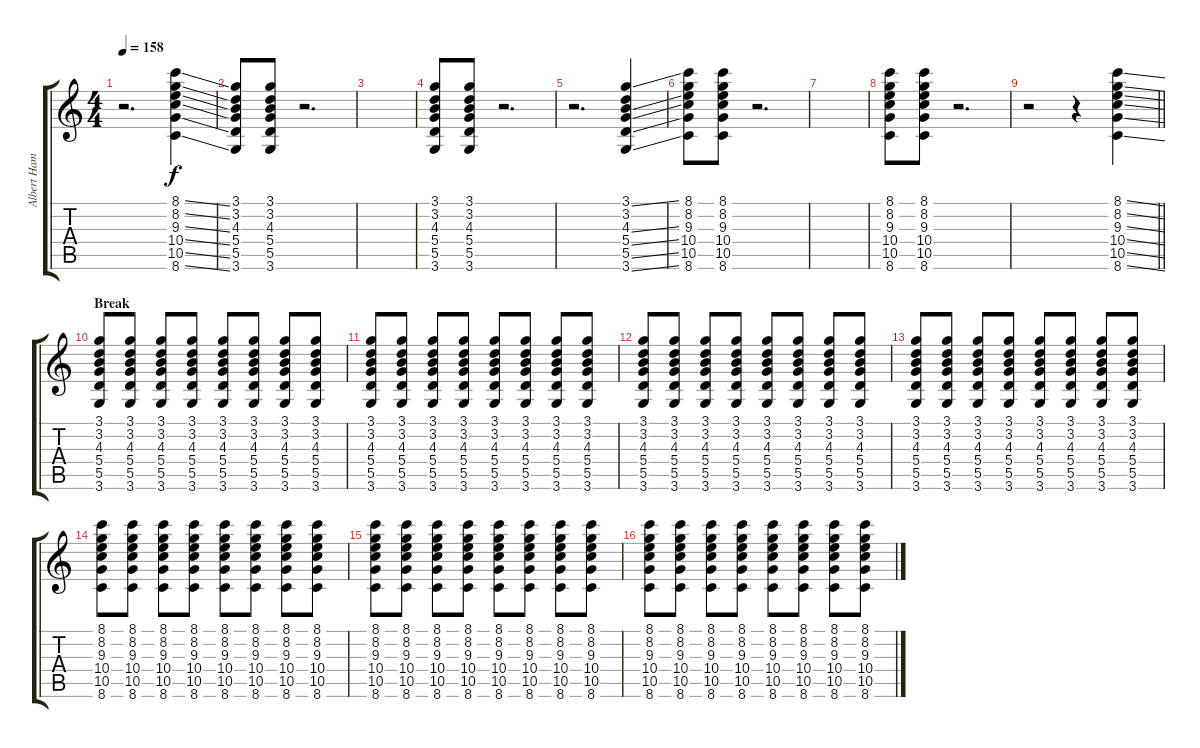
\track ("Albert Hammond Jr." "Albert Ham") {instrument overdrivenguitar}
\staff {score tabs}
\tuning (E4 B3 G3 D3 A2 E2) {hide}
\ts (4 4)
\tempo 158
\clef g2
\ks c
r.2{d dy f} (8.1{ss} 8.2{ss} 9.3{ss} 10.4{ss} 10.5{ss} 8.6{ss}).4 |
(3.1 3.2 4.3 5.4 5.5 3.6).8 (3.1 3.2 4.3 5.4 5.5 3.6).8 r.2{d} |
|
(3.1 3.2 4.3 5.4 5.5 3.6).8 (3.1 3.2 4.3 5.4 5.5 3.6).8 r.2{d} |
r.2{d} (3.1{ss} 3.2 4.3{ss} 5.4{ss} 5.5{ss} 3.6{ss}).4 |
(8.1 8.2 9.3 10.4 10.5 8.6).8 (8.1 8.2 9.3 10.4 10.5 8.6).8 r.2{d} |
|
(8.1 8.2 9.3 10.4 10.5 8.6).8 (8.1 8.2 9.3 10.4 10.5 8.6).8 r.2{d} |
\barLineRight lightlight
r.2 r.4 (8.1{ss} 8.2{ss} 9.3{ss} 10.4{ss} 10.5{ss} 8.6{ss}).4 |
\section ("" "Break")
(3.1 3.2 4.3 5.4 5.5 3.6).8 (3.1 3.2 4.3 5.4 5.5 3.6).8 (3.1 3.2 4.3 5.4 5.5 3.6).8 (3.1 3.2 4.3 5.4 5.5 3.6).8 (3.1 3.2 4.3 5.4 5.5 3.6).8 (3.1 3.2 4.3 5.4 5.5 3.6).8 (3.1 3.2 4.3 5.4 5.5 3.6).8 (3.1 3.2 4.3 5.4 5.5 3.6).8 |
(3.1 3.2 4.3 5.4 5.5 3.6).8 (3.1 3.2 4.3 5.4 5.5 3.6).8 (3.1 3.2 4.3 5.4 5.5 3.6).8 (3.1 3.2 4.3 5.4 5.5 3.6).8 (3.1 3.2 4.3 5.4 5.5 3.6).8 (3.1 3.2 4.3 5.4 5.5 3.6).8 (3.1 3.2 4.3 5.4 5.5 3.6).8 (3.1 3.2 4.3 5.4 5.5 3.6).8 |
(3.1 3.2 4.3 5.4 5.5 3.6).8 (3.1 3.2 4.3 5.4 5.5 3.6).8 (3.1 3.2 4.3 5.4 5.5 3.6).8 (3.1 3.2 4.3 5.4 5.5 3.6).8 (3.1 3.2 4.3 5.4 5.5 3.6).8 (3.1 3.2 4.3 5.4 5.5 3.6).8 (3.1 3.2 4.3 5.4 5.5 3.6).8 (3.1 3.2 4.3 5.4 5.5 3.6).8 |
(3.1 3.2 4.3 5.4 5.5 3.6).8 (3.1 3.2 4.3 5.4 5.5 3.6).8 (3.1 3.2 4.3 5.4 5.5 3.6).8 (3.1 3.2 4.3 5.4 5.5 3.6).8 (3.1 3.2 4.3 5.4 5.5 3.6).8 (3.1 3.2 4.3 5.4 5.5 3.6).8 (3.1 3.2 4.3 5.4 5.5 3.6).8 (3.1 3.2 4.3 5.4 5.5 3.6).8 |
(8.1 8.2 9.3 10.4 10.5 8.6).8 (8.1 8.2 9.3 10.4 10.5 8.6).8 (8.1 8.2 9.3 10.4 10.5 8.6).8 (8.1 8.2 9.3 10.4 10.5 8.6).8 (8.1 8.2 9.3 10.4 10.5 8.6).8 (8.1 8.2 9.3 10.4 10.5 8.6).8 (8.1 8.2 9.3 10.4 10.5 8.6).8 (8.1 8.2 9.3 10.4 10.5 8.6).8 |
(8.1 8.2 9.3 10.4 10.5 8.6).8 (8.1 8.2 9.3 10.4 10.5 8.6).8 (8.1 8.2 9.3 10.4 10.5 8.6).8 (8.1 8.2 9.3 10.4 10.5 8.6).8 (8.1 8.2 9.3 10.4 10.5 8.6).8 (8.1 8.2 9.3 10.4 10.5 8.6).8 (8.1 8.2 9.3 10.4 10.5 8.6).8 (8.1 8.2 9.3 10.4 10.5 8.6).8 |
(8.1 8.2 9.3 10.4 10.5 8.6).8 (8.1 8.2 9.3 10.4 10.5 8.6).8 (8.1 8.2 9.3 10.4 10.5 8.6).8 (8.1 8.2 9.3 10.4 10.5 8.6).8 (8.1 8.2 9.3 10.4 10.5 8.6).8 (8.1 8.2 9.3 10.4 10.5 8.6).8 (8.1 8.2 9.3 10.4 10.5 8.6).8 (8.1 8.2 9.3 10.4 10.5 8.6).8
